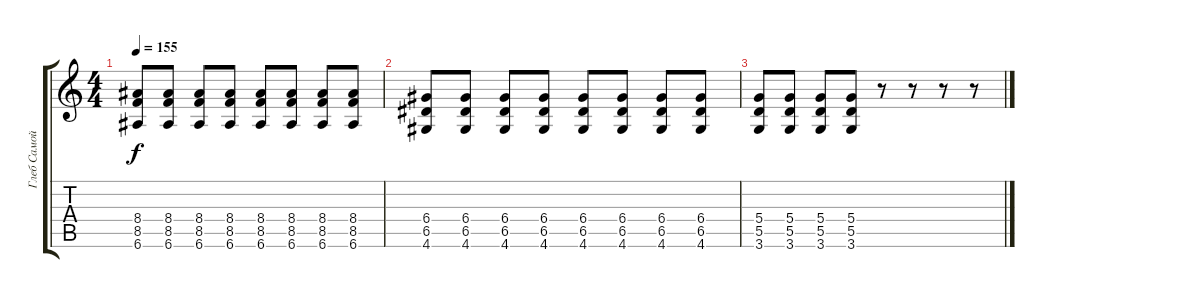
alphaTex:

\track ("Глеб Самойлов" "Глеб Самой") {instrument distortionguitar}
\staff {score tabs}
\tuning (E4 B3 G3 D3 A2 E2) {hide}
\ts (4 4)
\tempo 155
\clef g2
\ks c
(8.4 8.5 6.6).8{dy f} (8.4 8.5 6.6).8 (8.4 8.5 6.6).8 (8.4 8.5 6.6).8 (8.4 8.5 6.6).8 (8.4 8.5 6.6).8 (8.4 8.5 6.6).8 (8.4 8.5 6.6).8 |
(6.4 6.5 4.6).8 (6.4 6.5 4.6).8 (6.4 6.5 4.6).8 (6.4 6.5 4.6).8 (6.4 6.5 4.6).8 (6.4 6.5 4.6).8 (6.4 6.5 4.6).8 (6.4 6.5 4.6).8 |
(5.4 5.5 3.6).8 (5.4 5.5 3.6).8 (5.4 5.5 3.6).8 (5.4 5.5 3.6).8 r.8 r.8 r.8 r.8
